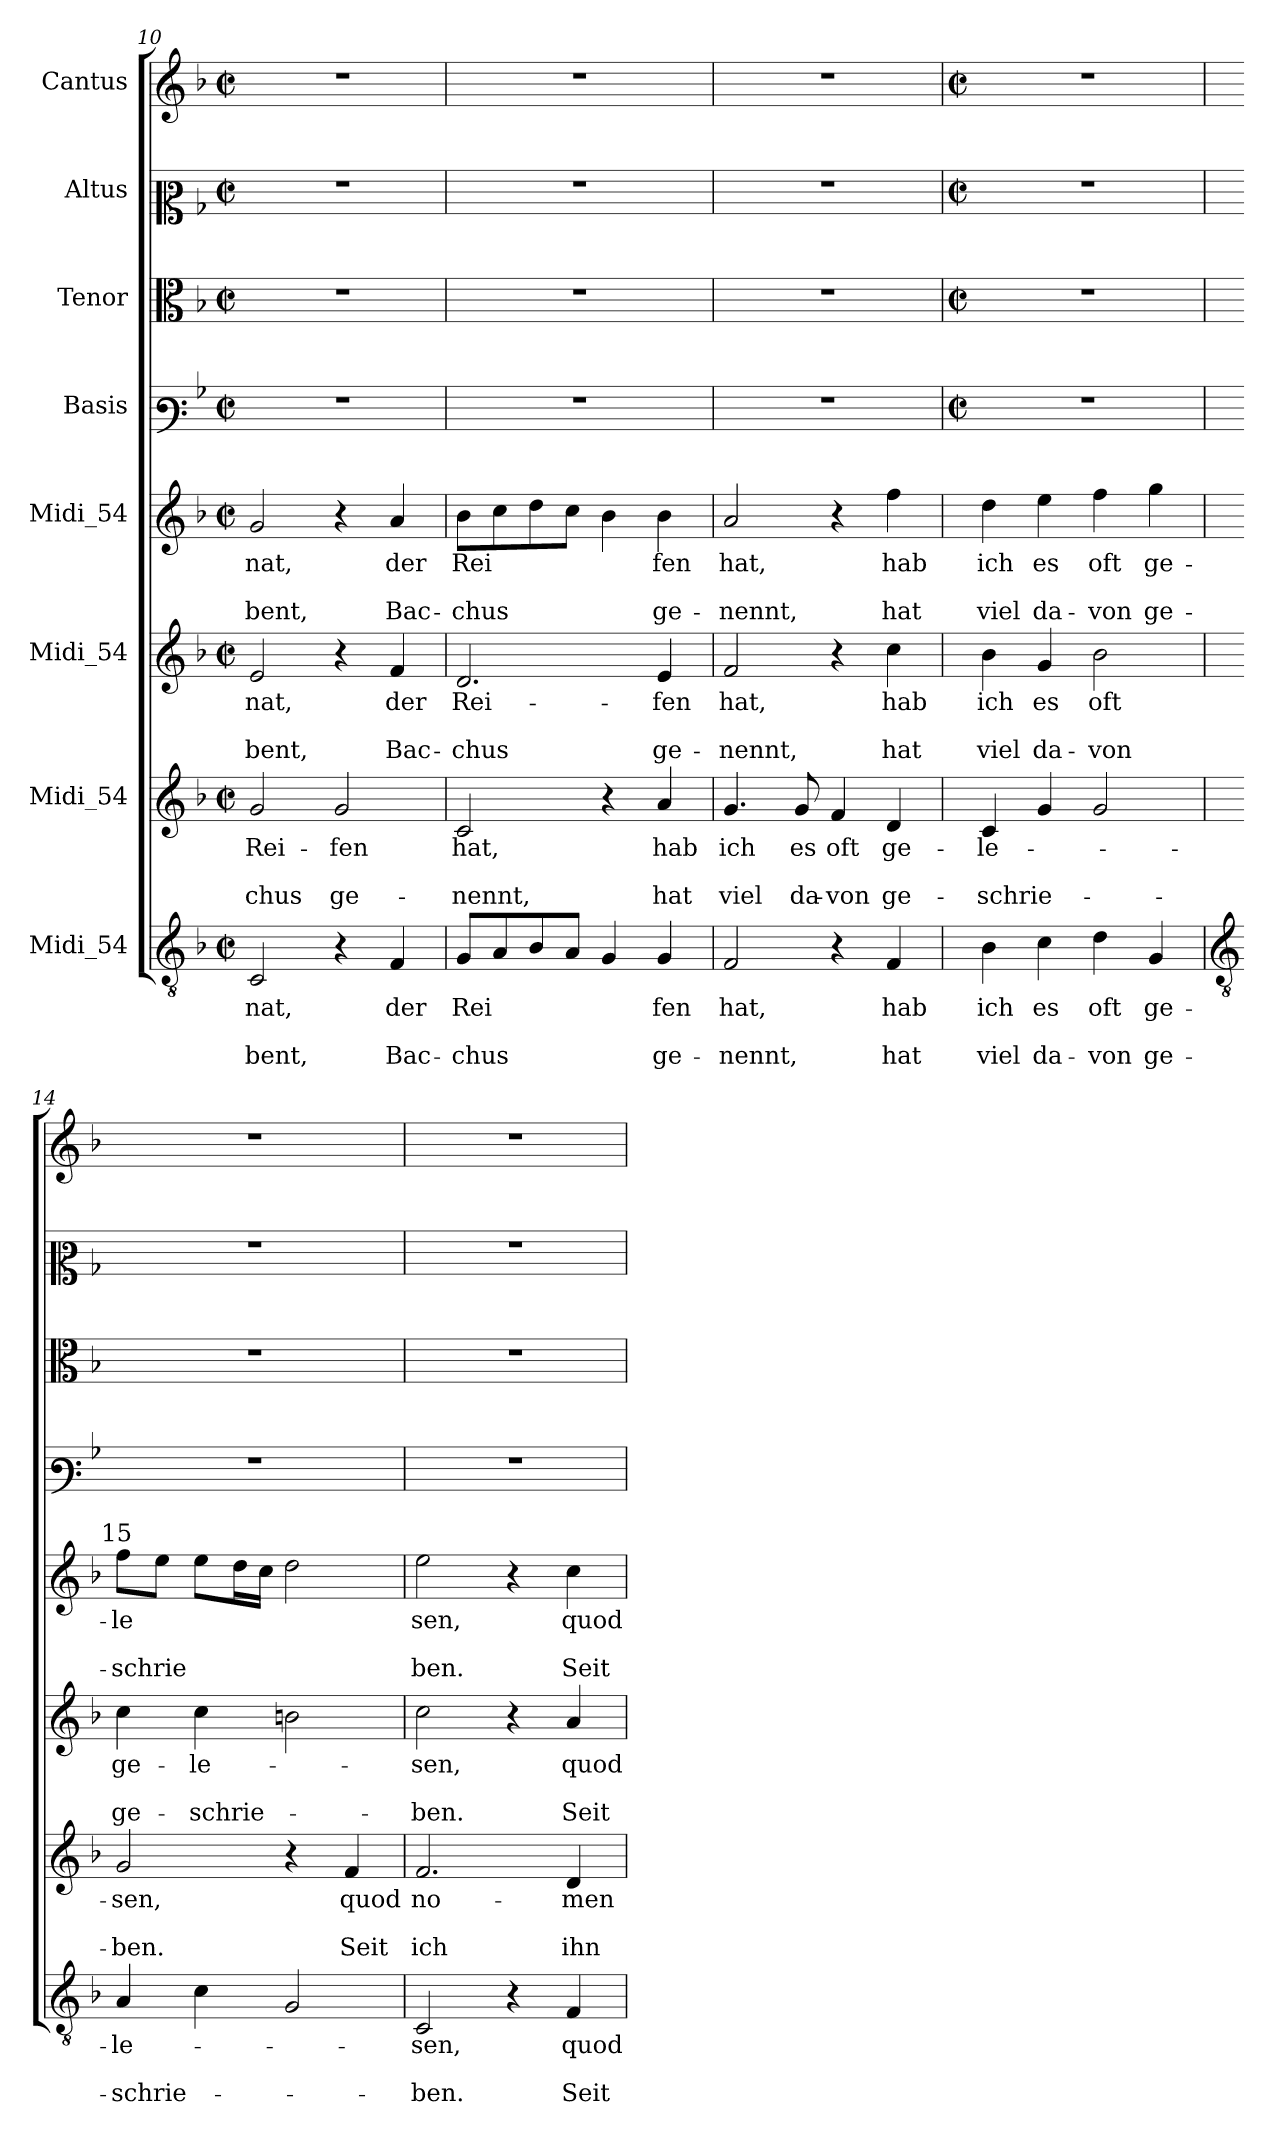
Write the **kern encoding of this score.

**kern	**text	**text	**text	**kern	**text	**text	**text	**kern	**text	**text	**text	**kern	**text	**text	**text	**kern	**kern	**kern	**kern
*part8	*part8	*part8	*part8	*part7	*part7	*part7	*part7	*part6	*part6	*part6	*part6	*part5	*part5	*part5	*part5	*part4	*part3	*part2	*part1
*staff8	*staff8	*staff8	*staff8	*staff7	*staff7	*staff7	*staff7	*staff6	*staff6	*staff6	*staff6	*staff5	*staff5	*staff5	*staff5	*staff4	*staff3	*staff2	*staff1
*I"Midi_54	*	*	*	*I"Midi_54	*	*	*	*I"Midi_54	*	*	*	*I"Midi_54	*	*	*	*I"Basis	*I"Tenor	*I"Altus	*I"Cantus
*clefGv2	*	*	*	*clefG2	*	*	*	*clefG2	*	*	*	*clefG2	*	*	*	*clefF3	*clefC3	*clefC2	*clefG2
*k[b-]	*	*	*	*k[b-]	*	*	*	*k[b-]	*	*	*	*k[b-]	*	*	*	*k[b-]	*k[b-]	*k[b-]	*k[b-]
*F:	*	*	*	*F:	*	*	*	*F:	*	*	*	*F:	*	*	*	*F:	*F:	*F:	*F:
*M2/2	*	*	*	*M2/2	*	*	*	*M2/2	*	*	*	*M2/2	*	*	*	*M2/2	*M2/2	*M2/2	*M2/2
*met(c|)	*	*	*	*met(c|)	*	*	*	*met(c|)	*	*	*	*met(c|)	*	*	*	*met(c|)	*met(c|)	*met(c|)	*met(c|)
=10	=10	=10	=10	=10	=10	=10	=10	=10	=10	=10	=10	=10	=10	=10	=10	=10	=10	=10	=10
!	!LO:LY:b	!	!LO:LY:b	!	!LO:LY:b	!	!LO:LY:b	!	!LO:LY:b	!	!LO:LY:b	!	!LO:LY:b	!	!LO:LY:b	!	!	!	!
2C	-nat,	.	bent,	2g	-Rei-	.	-chus	2e	-nat,	.	bent,	2g	-nat,	.	bent,	1r	1r	1r	1r
!	!	!	!	!	!LO:LY:b	!	!LO:LY:b	!	!	!	!	!	!	!	!	!	!	!	!
4r	.	.	.	2g	fen	.	ge-	4r	.	.	.	4r	.	.	.	.	.	.	.
!	!LO:LY:b	!	!LO:LY:b	!	!	!	!	!	!LO:LY:b	!	!LO:LY:b	!	!LO:LY:b	!	!LO:LY:b	!	!	!	!
4F	der	.	Bac-	.	.	.	.	4f	der	.	Bac-	4a	der	.	Bac-	.	.	.	.
=11	=11	=11	=11	=11	=11	=11	=11	=11	=11	=11	=11	=11	=11	=11	=11	=11	=11	=11	=11
!	!LO:LY:b	!	!LO:LY:b	!	!LO:LY:b	!	!LO:LY:b	!	!LO:LY:b	!	!LO:LY:b	!	!LO:LY:b	!	!LO:LY:b	!	!	!	!
8GL	-Rei	.	chus	2c	-hat,	.	nennt,	2.d	-Rei-	.	-chus	8b-L	-Rei	.	chus	1r	1r	1r	1r
8A	.	.	.	.	.	.	.	.	.	.	.	8cc	.	.	.	.	.	.	.
8B-	.	.	.	.	.	.	.	.	.	.	.	8dd	.	.	.	.	.	.	.
8AJ	.	.	.	.	.	.	.	.	.	.	.	8ccJ	.	.	.	.	.	.	.
4G	.	.	.	4r	.	.	.	.	.	.	.	4b-	.	.	.	.	.	.	.
!	!LO:LY:b	!	!LO:LY:b	!	!LO:LY:b	!	!LO:LY:b	!	!LO:LY:b	!	!LO:LY:b	!	!LO:LY:b	!	!LO:LY:b	!	!	!	!
4G	fen	.	ge-	4a	hab	.	hat	4e	fen	.	ge-	4b-	fen	.	ge-	.	.	.	.
=12	=12	=12	=12	=12	=12	=12	=12	=12	=12	=12	=12	=12	=12	=12	=12	=12	=12	=12	=12
!	!LO:LY:b	!	!LO:LY:b	!	!LO:LY:b	!	!LO:LY:b	!	!LO:LY:b	!	!LO:LY:b	!	!LO:LY:b	!	!LO:LY:b	!	!	!	!
2F	-hat,	.	nennt,	4.g	ich	.	viel	2f	-hat,	.	nennt,	2a	-hat,	.	nennt,	1r	1r	1r	1r
!	!	!	!	!	!LO:LY:b	!	!LO:LY:b	!	!	!	!	!	!	!	!	!	!	!	!
.	.	.	.	8g	es	.	da-	.	.	.	.	.	.	.	.	.	.	.	.
!	!	!	!	!	!LO:LY:b	!	!LO:LY:b	!	!	!	!	!	!	!	!	!	!	!	!
4r	.	.	.	4f	-oft	.	von	4r	.	.	.	4r	.	.	.	.	.	.	.
!	!LO:LY:b	!	!LO:LY:b	!	!LO:LY:b	!	!LO:LY:b	!	!LO:LY:b	!	!LO:LY:b	!	!LO:LY:b	!	!LO:LY:b	!	!	!	!
4F	hab	.	hat	4d	ge-	.	-ge-	4cc	hab	.	hat	4ff	hab	.	hat	.	.	.	.
!!LO:LB:g=z
=13	=13	=13	=13	=13	=13	=13	=13	=13	=13	=13	=13	=13	=13	=13	=13	=13	=13	=13	=13
*	*	*	*	*	*	*	*	*	*	*	*	*	*	*	*	*M2/2	*M2/2	*M2/2	*M2/2
*	*	*	*	*	*	*	*	*	*	*	*	*	*	*	*	*met(c|)	*met(c|)	*met(c|)	*met(c|)
!	!LO:LY:b	!	!LO:LY:b	!	!LO:LY:b	!	!LO:LY:b	!	!LO:LY:b	!	!LO:LY:b	!	!LO:LY:b	!	!LO:LY:b	!	!	!	!
4B-	ich	.	viel	4c	-le-	.	-schrie-	4b-	ich	.	viel	4dd	ich	.	viel	1r	1r	1r	1r
!	!LO:LY:b	!	!LO:LY:b	!	!	!	!	!	!LO:LY:b	!	!LO:LY:b	!	!LO:LY:b	!	!LO:LY:b	!	!	!	!
4c	es	.	da-	4g	.	.	.	4g	es	.	da-	4ee	es	.	da-	.	.	.	.
!	!LO:LY:b	!	!LO:LY:b	!	!	!	!	!	!LO:LY:b	!	!LO:LY:b	!	!LO:LY:b	!	!LO:LY:b	!	!	!	!
4d	-oft	.	von	2g	.	.	.	2b-	-oft	.	von	4ff	-oft	.	von	.	.	.	.
!	!LO:LY:b	!	!LO:LY:b	!	!	!	!	!	!	!	!	!	!LO:LY:b	!	!LO:LY:b	!	!	!	!
4G	ge-	.	-ge-	.	.	.	.	.	.	.	.	4gg	ge-	.	-ge-	.	.	.	.
!!LO:LB:g=z
=14	=14	=14	=14	=14	=14	=14	=14	=14	=14	=14	=14	=14	=14	=14	=14	=14	=14	=14	=14
*clefGv2	*	*	*	*	*	*	*	*	*	*	*	*	*	*	*	*	*	*	*
!	!	!	!	!	!	!	!	!	!	!	!	!LO:TX:a:cj:t=15	!	!	!	!	!	!	!
!	!LO:LY:b	!	!LO:LY:b	!	!LO:LY:b	!	!LO:LY:b	!	!LO:LY:b	!	!LO:LY:b	!	!LO:LY:b	!	!LO:LY:b	!	!	!	!
4A	-le-	.	-schrie-	2g	-sen,	.	ben.	4cc	ge-	.	-ge-	8ffL	-le	.	schrie	1r	1r	1r	1r
.	.	.	.	.	.	.	.	.	.	.	.	8eeJ	.	.	.	.	.	.	.
!	!	!	!	!	!	!	!	!	!LO:LY:b	!	!LO:LY:b	!	!	!	!	!	!	!	!
4c	.	.	.	.	.	.	.	4cc	-le-	.	-schrie-	8eeL	.	.	.	.	.	.	.
.	.	.	.	.	.	.	.	.	.	.	.	16ddL	.	.	.	.	.	.	.
.	.	.	.	.	.	.	.	.	.	.	.	16ccJJ	.	.	.	.	.	.	.
2G	.	.	.	4r	.	.	.	2bn	.	.	.	2dd	.	.	.	.	.	.	.
!	!	!	!	!	!LO:LY:b	!	!LO:LY:b	!	!	!	!	!	!	!	!	!	!	!	!
.	.	.	.	4f	quod	.	Seit	.	.	.	.	.	.	.	.	.	.	.	.
=15	=15	=15	=15	=15	=15	=15	=15	=15	=15	=15	=15	=15	=15	=15	=15	=15	=15	=15	=15
!	!LO:LY:b	!	!LO:LY:b	!	!LO:LY:b	!	!LO:LY:b	!	!LO:LY:b	!	!LO:LY:b	!	!LO:LY:b	!	!LO:LY:b	!	!	!	!
2C	-sen,	.	ben.	2.f	no-	.	-ich	2cc	-sen,	.	ben.	2ee	sen,	.	ben.	1r	1r	1r	1r
4r	.	.	.	.	.	.	.	4r	.	.	.	4r	.	.	.	.	.	.	.
!	!LO:LY:b	!	!LO:LY:b	!	!LO:LY:b	!	!LO:LY:b	!	!LO:LY:b	!	!LO:LY:b	!	!LO:LY:b	!	!LO:LY:b	!	!	!	!
4F	quod	.	Seit	4d	men	.	ihn	4a	quod	.	Seit	4cc	quod	.	Seit	.	.	.	.
=	=	=	=	=	=	=	=	=	=	=	=	=	=	=	=	=	=	=	=
*-	*-	*-	*-	*-	*-	*-	*-	*-	*-	*-	*-	*-	*-	*-	*-	*-	*-	*-	*-
